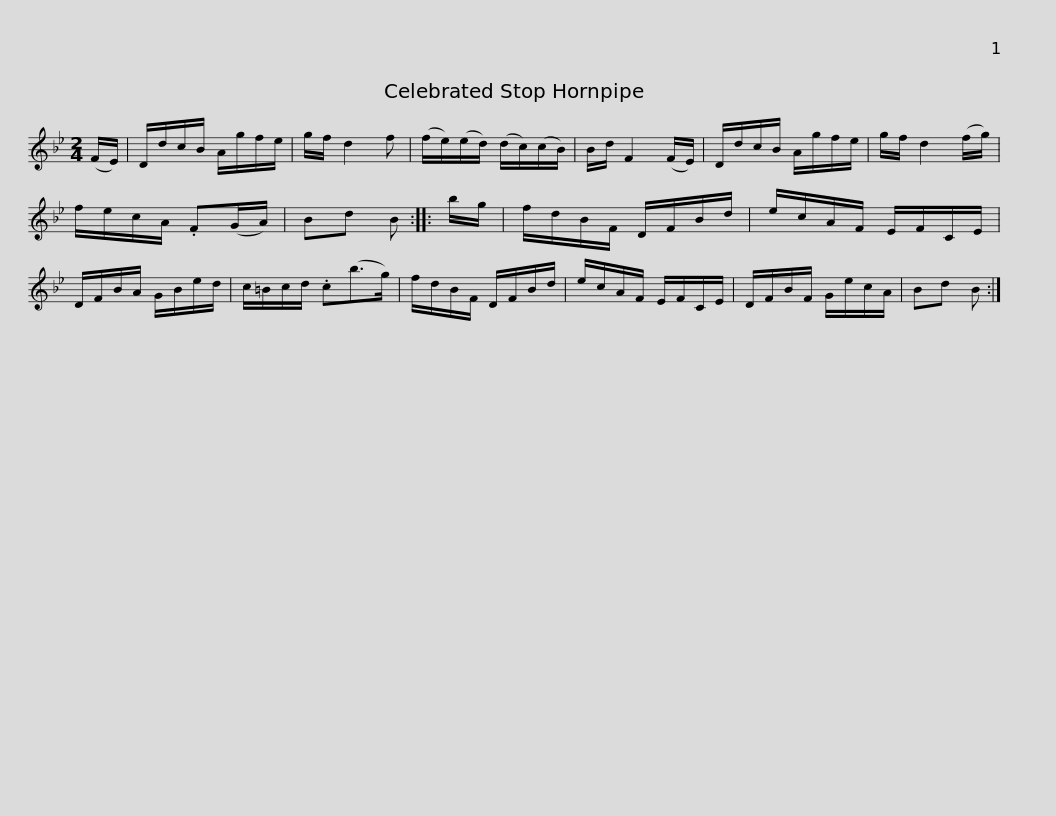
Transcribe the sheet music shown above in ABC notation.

X:1
L:1/8
M:2/4
I:linebreak $
K:Bb
V:1 treble
V:1
 (F/E/) | D/d/c/B/ A/g/f/e/ | g/f/ d2 f | (f/e/)(e/d/) (d/c/)(c/B/) | B/d/ F2 (F/E/) | %5
 D/d/c/B/ A/g/f/e/ | g/f/ d2 (f/g/) | f/e/c/A/ .F(G/A/) |$ Bd B :: b/g/ | %10
 f/d/B/F/ D/F/B/d/ | e/c/A/F/ E/F/C/E/ | D/F/B/A/ G/B/e/d/ | c/=B/c/d/ .c(b>g) | f/d/B/F/ D/F/B/d/ |$ %15
 e/c/A/F/ E/F/C/E/ | D/F/B/F/ G/e/c/A/ | Bd B :| %18
